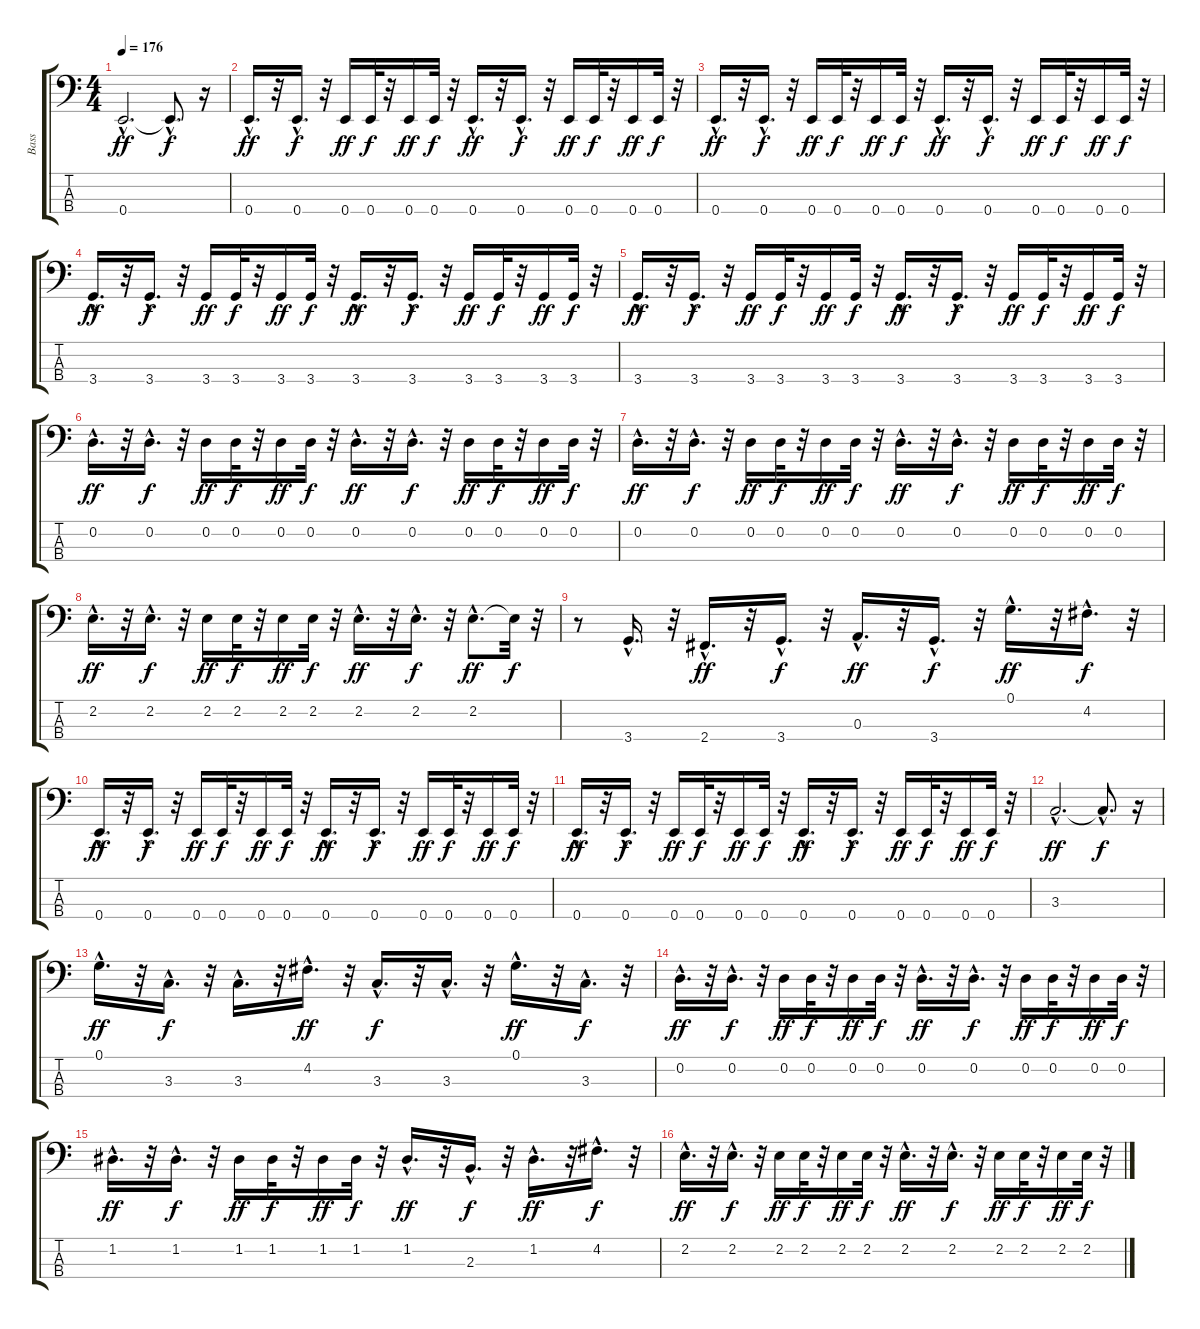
\track ("Bass" "Bass") {instrument electricbassfinger}
\staff {score tabs}
\tuning (G2 D2 A1 E1) {hide}
\ts (4 4)
\tempo 176
\clef f4
\ks c
0.4{hac}.2{d dy ff} 0.4{hac t}.8{d dy f} r.16 |
0.4{hac}.16{d dy ff} r.32 0.4{hac}.16{d dy f} r.32 0.4.16{dy ff} 0.4.32{dy f} r.32 0.4.16{dy ff} 0.4.32{dy f} r.32 0.4{hac}.16{d dy ff} r.32 0.4{hac}.16{d dy f} r.32 0.4.16{dy ff} 0.4.32{dy f} r.32 0.4.16{dy ff} 0.4.32{dy f} r.32 |
0.4{hac}.16{d dy ff} r.32 0.4{hac}.16{d dy f} r.32 0.4.16{dy ff} 0.4.32{dy f} r.32 0.4.16{dy ff} 0.4.32{dy f} r.32 0.4{hac}.16{d dy ff} r.32 0.4{hac}.16{d dy f} r.32 0.4.16{dy ff} 0.4.32{dy f} r.32 0.4.16{dy ff} 0.4.32{dy f} r.32 |
3.4{hac}.16{d dy ff} r.32 3.4{hac}.16{d dy f} r.32 3.4.16{dy ff} 3.4.32{dy f} r.32 3.4.16{dy ff} 3.4.32{dy f} r.32 3.4{hac}.16{d dy ff} r.32 3.4{hac}.16{d dy f} r.32 3.4.16{dy ff} 3.4.32{dy f} r.32 3.4.16{dy ff} 3.4.32{dy f} r.32 |
3.4{hac}.16{d dy ff} r.32 3.4{hac}.16{d dy f} r.32 3.4.16{dy ff} 3.4.32{dy f} r.32 3.4.16{dy ff} 3.4.32{dy f} r.32 3.4{hac}.16{d dy ff} r.32 3.4{hac}.16{d dy f} r.32 3.4.16{dy ff} 3.4.32{dy f} r.32 3.4.16{dy ff} 3.4.32{dy f} r.32 |
0.2{hac}.16{d dy ff} r.32 0.2{hac}.16{d dy f} r.32 0.2.16{dy ff} 0.2.32{dy f} r.32 0.2.16{dy ff} 0.2.32{dy f} r.32 0.2{hac}.16{d dy ff} r.32 0.2{hac}.16{d dy f} r.32 0.2.16{dy ff} 0.2.32{dy f} r.32 0.2.16{dy ff} 0.2.32{dy f} r.32 |
0.2{hac}.16{d dy ff} r.32 0.2{hac}.16{d dy f} r.32 0.2.16{dy ff} 0.2.32{dy f} r.32 0.2.16{dy ff} 0.2.32{dy f} r.32 0.2{hac}.16{d dy ff} r.32 0.2{hac}.16{d dy f} r.32 0.2.16{dy ff} 0.2.32{dy f} r.32 0.2.16{dy ff} 0.2.32{dy f} r.32 |
2.2{hac}.16{d dy ff} r.32 2.2{hac}.16{d dy f} r.32 2.2.16{dy ff} 2.2.32{dy f} r.32 2.2.16{dy ff} 2.2.32{dy f} r.32 2.2{hac}.16{d dy ff} r.32 2.2{hac}.16{d dy f} r.32 2.2{hac}.8{d dy ff} 2.2{t}.32{dy f} r.32 |
r.8 3.4{hac}.16{d} r.32 2.4{hac}.16{d dy ff} r.32 3.4{hac}.16{d dy f} r.32 0.3{hac}.16{d dy ff} r.32 3.4{hac}.16{d dy f} r.32 0.1{hac}.16{d dy ff} r.32 4.2{hac}.16{d dy f} r.32 |
0.4{hac}.16{d dy ff} r.32 0.4{hac}.16{d dy f} r.32 0.4.16{dy ff} 0.4.32{dy f} r.32 0.4.16{dy ff} 0.4.32{dy f} r.32 0.4{hac}.16{d dy ff} r.32 0.4{hac}.16{d dy f} r.32 0.4.16{dy ff} 0.4.32{dy f} r.32 0.4.16{dy ff} 0.4.32{dy f} r.32 |
0.4{hac}.16{d dy ff} r.32 0.4{hac}.16{d dy f} r.32 0.4.16{dy ff} 0.4.32{dy f} r.32 0.4.16{dy ff} 0.4.32{dy f} r.32 0.4{hac}.16{d dy ff} r.32 0.4{hac}.16{d dy f} r.32 0.4.16{dy ff} 0.4.32{dy f} r.32 0.4.16{dy ff} 0.4.32{dy f} r.32 |
3.3{hac}.2{d dy ff} 3.3{hac t}.8{d dy f} r.16 |
0.1{hac}.16{d dy ff} r.32 3.3{hac}.16{d dy f} r.32 3.3{hac}.16{d} r.32 4.2{hac}.16{d dy ff} r.32 3.3{hac}.16{d dy f} r.32 3.3{hac}.16{d} r.32 0.1{hac}.16{d dy ff} r.32 3.3{hac}.16{d dy f} r.32 |
0.2{hac}.16{d dy ff} r.32 0.2{hac}.16{d dy f} r.32 0.2.16{dy ff} 0.2.32{dy f} r.32 0.2.16{dy ff} 0.2.32{dy f} r.32 0.2{hac}.16{d dy ff} r.32 0.2{hac}.16{d dy f} r.32 0.2.16{dy ff} 0.2.32{dy f} r.32 0.2.16{dy ff} 0.2.32{dy f} r.32 |
1.2{hac}.16{d dy ff} r.32 1.2{hac}.16{d dy f} r.32 1.2.16{dy ff} 1.2.32{dy f} r.32 1.2.16{dy ff} 1.2.32{dy f} r.32 1.2{hac}.16{d dy ff} r.32 2.3{hac}.16{d dy f} r.32 1.2{hac}.16{d dy ff} r.32 4.2{hac}.16{d dy f} r.32 |
2.2{hac}.16{d dy ff} r.32 2.2{hac}.16{d dy f} r.32 2.2.16{dy ff} 2.2.32{dy f} r.32 2.2.16{dy ff} 2.2.32{dy f} r.32 2.2{hac}.16{d dy ff} r.32 2.2{hac}.16{d dy f} r.32 2.2.16{dy ff} 2.2.32{dy f} r.32 2.2.16{dy ff} 2.2.32{dy f} r.32
